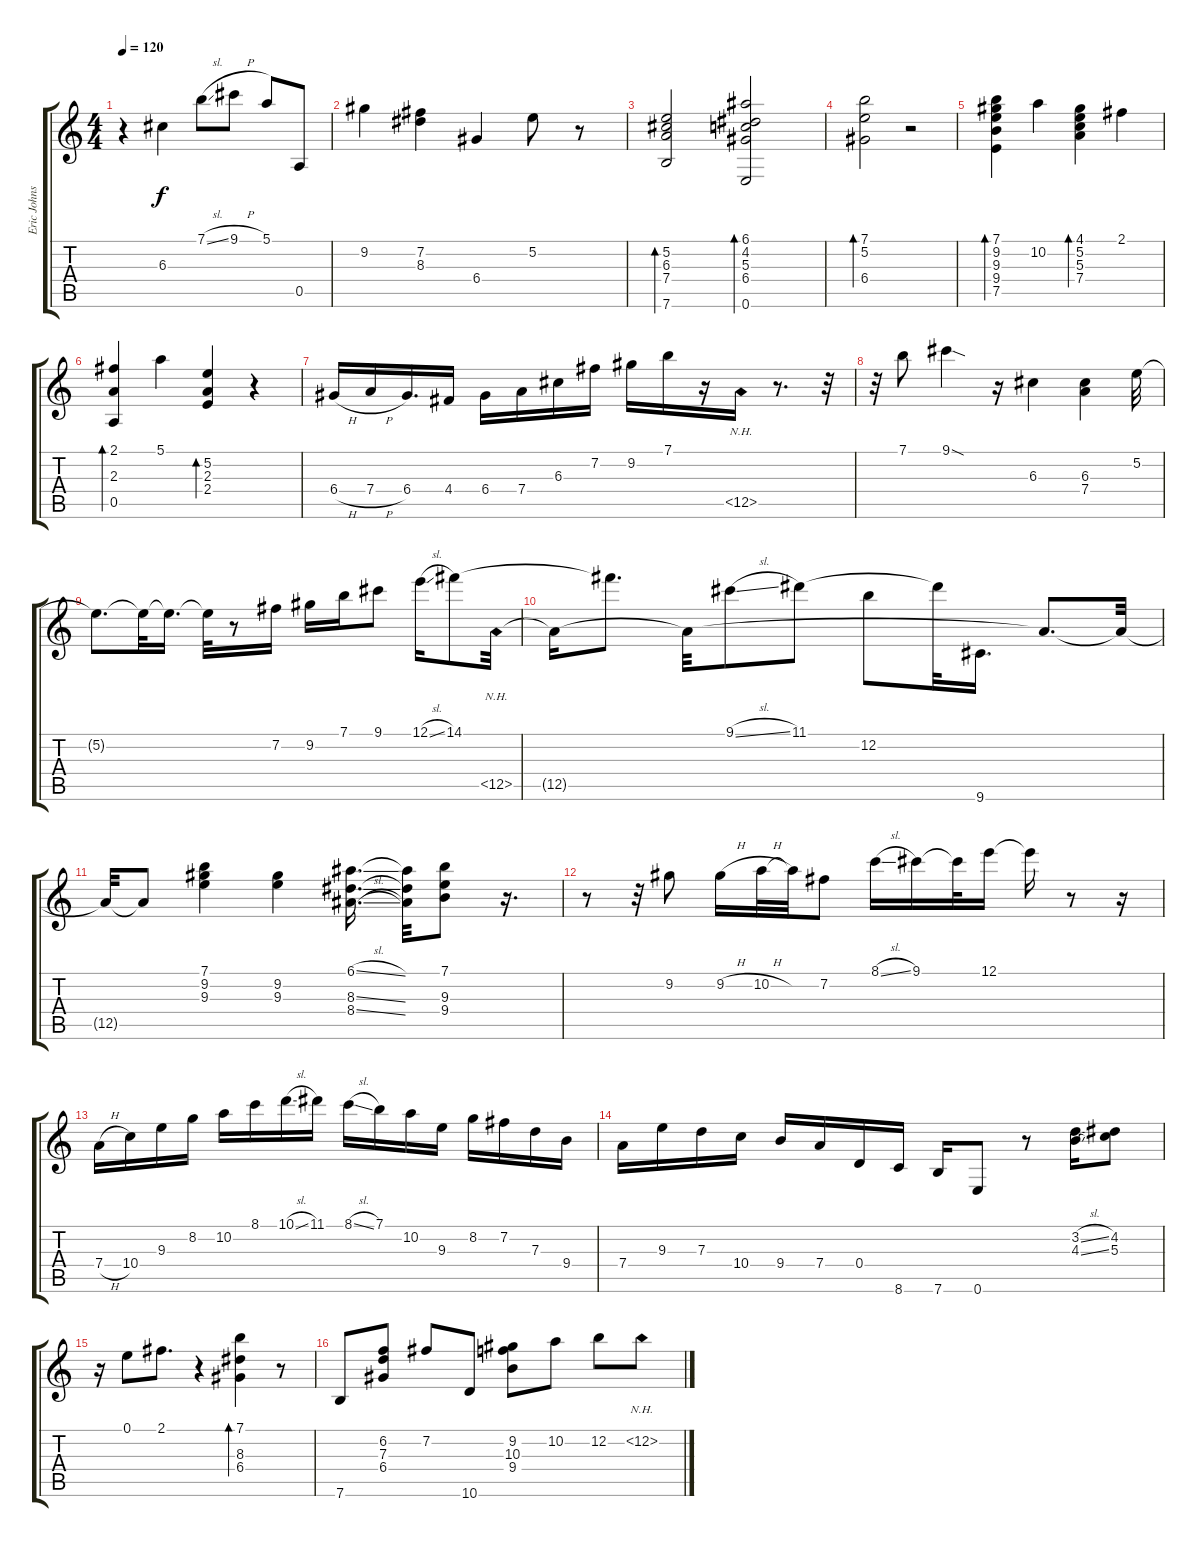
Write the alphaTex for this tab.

\track ("Eric Johnson" "Eric Johns") {instrument electricguitarjazz}
\staff {score tabs}
\tuning (E4 B3 G3 D3 A2 E2) {hide}
\ts (4 4)
\tempo 120
\clef g2
\ks c
r.4{dy f} 6.3.4 7.1{sl}.8 9.1{h}.8 5.1.8 0.5.8 |
9.2.4 (7.2 8.3).4 6.4.4 5.2.8 r.8 |
(5.2 6.3 7.4 7.6).2{bd 480} (6.1 4.2 5.3 6.4 0.6).2{bd 480} |
(7.1 5.2 6.4).2{bd 480} r.2 |
(7.1 9.2 9.3 9.4 7.5).4{bd 480} 10.2.4 (4.1 5.2 5.3 7.4).4{bd 480} 2.1.4 |
(2.1 2.3 0.5).4{bd 480} 5.1.4 (5.2 2.3 2.4).4{bd 60} r.4 |
6.4{h}.16 7.4{h}.16 6.4.16{d} 4.4.16 6.4.16 7.4.16 6.3.16 7.2.16 9.2.16 7.1.16 r.16 12.5{nh}.16 r.8{d} r.32 |
r.32 7.1.8 9.1{sod}.4 r.16 6.3.4 (6.3 7.4).4 5.2.32 |
5.2{t}.8{d} 5.2{t}.32 5.2{t}.16{d} 5.2{t}.32 r.8 7.2.16 9.2.16 7.1.16 9.1.8 12.1{sl}.16 14.1.8 12.5{nh}.32 |
12.5{t}.16 14.1{t}.8{d} 12.5{t}.32 9.1{sl}.8 11.1.8 12.2.8 11.1{t}.32 9.6.16{d} 12.5{t}.8{d} 12.5{t}.32 |
12.5{t}.32 12.5{t}.8 (7.1 9.2 9.3).4 (9.2 9.3).4 (6.1{sl} 8.3{sl} 8.4{sl}).16{d} (6.1{t} 8.3{t} 8.4{t}).32 (7.1 9.3 9.4).8 r.16{d} |
r.8 r.32 9.2.8 9.2{h}.16 10.2{h}.32 10.2{t}.32 7.2.8 8.1{sl}.16 9.1.16 9.1{t}.32 12.1.16 12.1{t}.16 r.8 r.16 |
7.4{h}.16 10.4.16 9.3.16 8.2.16 10.2.16 8.1.16 10.1{sl}.16 11.1.16 8.1{sl}.16 7.1.16 10.2.16 9.3.16 8.2.16 7.2.16 7.3.16 9.4.16 |
7.4.16 9.3.16 7.3.16 10.4.16 9.4.16 7.4.16 0.4.16 8.6.16 7.6.16 0.6.8 r.8 (3.2{sl} 4.3{sl}).16 (4.2 5.3).8 |
r.16 0.1.8 2.1.8{d} r.4 (7.1 8.3 6.4).4{bd 240} r.8 |
7.6.8 (6.2 7.3 6.4).8 7.2.8 10.6.8 (9.2 10.3 9.4).8 10.2.8 12.2.8 12.2{nh}.8
